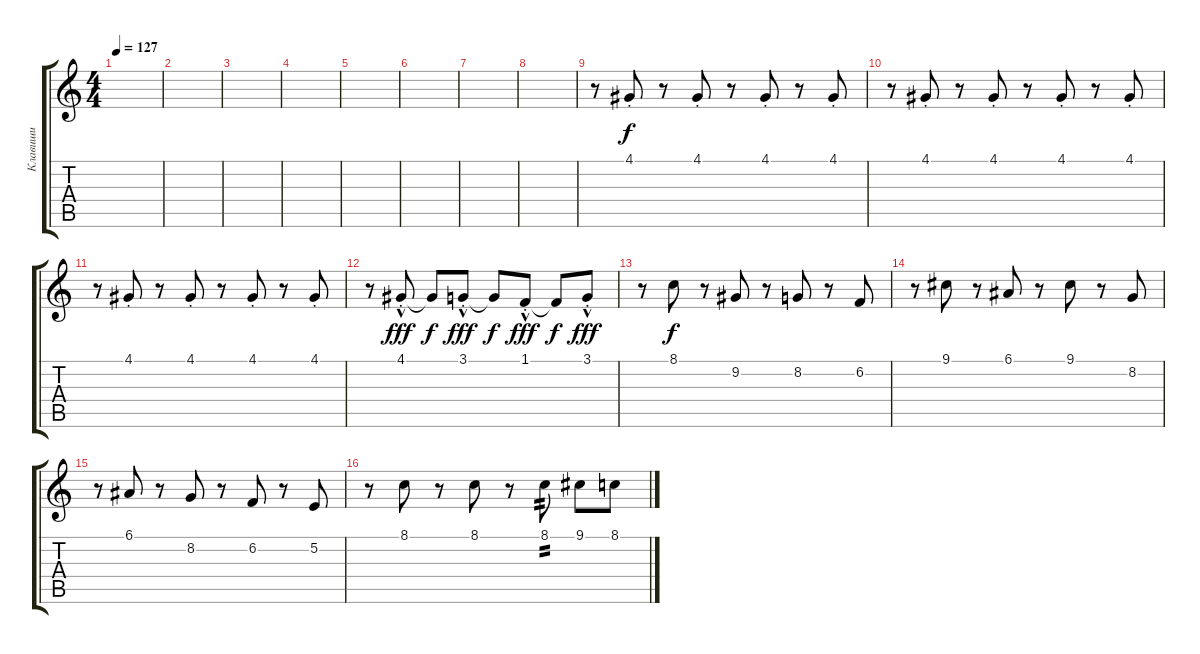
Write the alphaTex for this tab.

\track ("Клавиши" "Клавиши") {instrument electricpiano1}
\staff {score tabs}
\tuning (E4 B3 G3 D3 A2 E2) {hide}
\ts (4 4)
\tempo 127
\clef g2
\ks c
|
|
|
|
|
|
|
|
r.8 4.1{st}.8 r.8 4.1{st}.8 r.8 4.1{st}.8 r.8 4.1{st}.8 |
r.8 4.1{st}.8 r.8 4.1{st}.8 r.8 4.1{st}.8 r.8 4.1{st}.8 |
r.8 4.1{st}.8 r.8 4.1{st}.8 r.8 4.1{st}.8 r.8 4.1{st}.8 |
r.8 4.1{hac st}.8{dy fff} 4.1{t}.8{dy f} 3.1{hac st}.8{dy fff} 3.1{t}.8{dy f} 1.1{hac st}.8{dy fff} 1.1{t}.8{dy f} 3.1{hac st}.8{dy fff} |
r.8 8.1.8{dy f} r.8 9.2.8 r.8 8.2.8 r.8 6.2.8 |
r.8 9.1.8 r.8 6.1.8 r.8 9.1.8 r.8 8.2.8 |
r.8 6.1.8 r.8 8.2.8 r.8 6.2.8 r.8 5.2.8 |
r.8 8.1.8 r.8 8.1.8 r.8 8.1.8{tp 2} 9.1.8 8.1.8
